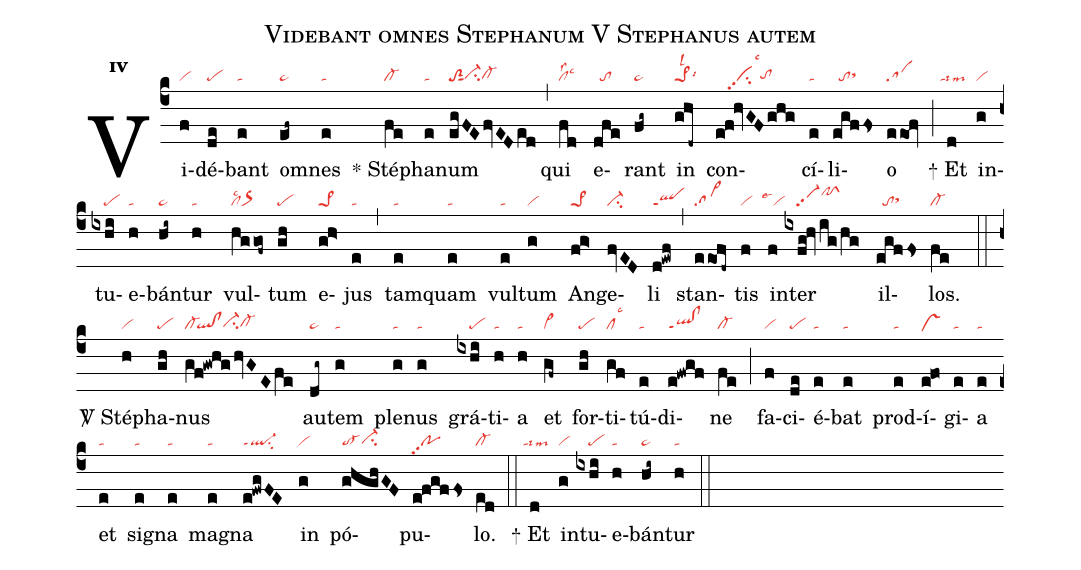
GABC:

name:Videbant omnes Stephanum V Stephanus autem;
office-part:re;
mode:4;
nabc-lines:1;
%%
initial-style: 1;
name: Videbant omnes Stephanum;
mode: 4;
office-part: Responsorium;
annotation: Resp.;
annotation: iv;
nabc-lines: 1;
%%
(c4) Vi(f|vi)dé(de|pe)bant(e|ta) om(ef~|ta>)nes(e|ta) <sp>*</sp> Sté(fe|cl-)pha(e|ta)num(egFEfvEDed|toS2sut1ci-hgcl-hg) (,) qui(fd|cllss2lsc3) e(dfe|//to)rant(fg~|ta>) in(ghd~|pe>1lsl2lsi6) con(e@f@hvGFghg|////cipp2lsc3tohg)cí(e|ta)li(egffs|//tosthh)o(eeof|sa) (;)
<sp>+</sp> Et(d|``talsim3) in(g|vi)tu(ixhi|////pe)e(h|ta)bán(hi~|ta>)tur(h|ta) vul(hggof~|cllsc2or>)tum(gh|pe) e(gh>|pe>1)jus(e|ta) (,) tam(e|ta)quam(e|ta) vul(e|ta)tum(g|vi) An(fg>|pe>1)ge(fvED|ci-)li(d!ewf|qlppt1) (,) stan(eeofd~|sa>)tis(f|vi) in(f|``vilse1)ter(ixfg!hv/ig/hg|////vi-pp2pfShj) il(egffs|//tosthh)los.(fe|cl-) (::)

<sp>V/</sp> Sté(h|vi)pha(gh|pe)nus(gf!gwhg/hvGEfe|cl-`ql!clci-hgcl-hg) au(dg~|ta>)tem(g|ta) ple(g|ta)nus(g|ta) grá(ixhi|////pe)ti(h|ta)a(h|ta) et(gf~|vi>) for(gh|pe)ti(gf|cllsc3)tú(e|ta)di(e!fwgf|ql!clppt1)ne(fe|cl-) (;) fa(f|vi)ci(de|pe)é(e|ta)bat(e|ta) prod(e|ta)í(e!fo|vshe)gi(e|ta)a(e|ta) et(e|ta) si(e|ta)gna(e|ta) ma(e|ta)gna(e!fwgFE|ql-ppt1su2) in(g|vi) pó(ghghGF|to-ci-hg)pu(e!fgffs|popp2)lo.(ed|cl-) (::)
<sp>+</sp> Et(d|``talsim3) in(g|vi)tu(ixhi|////pe)e(h|ta)bán(hi~|ta>)tur(h|ta) (::)
